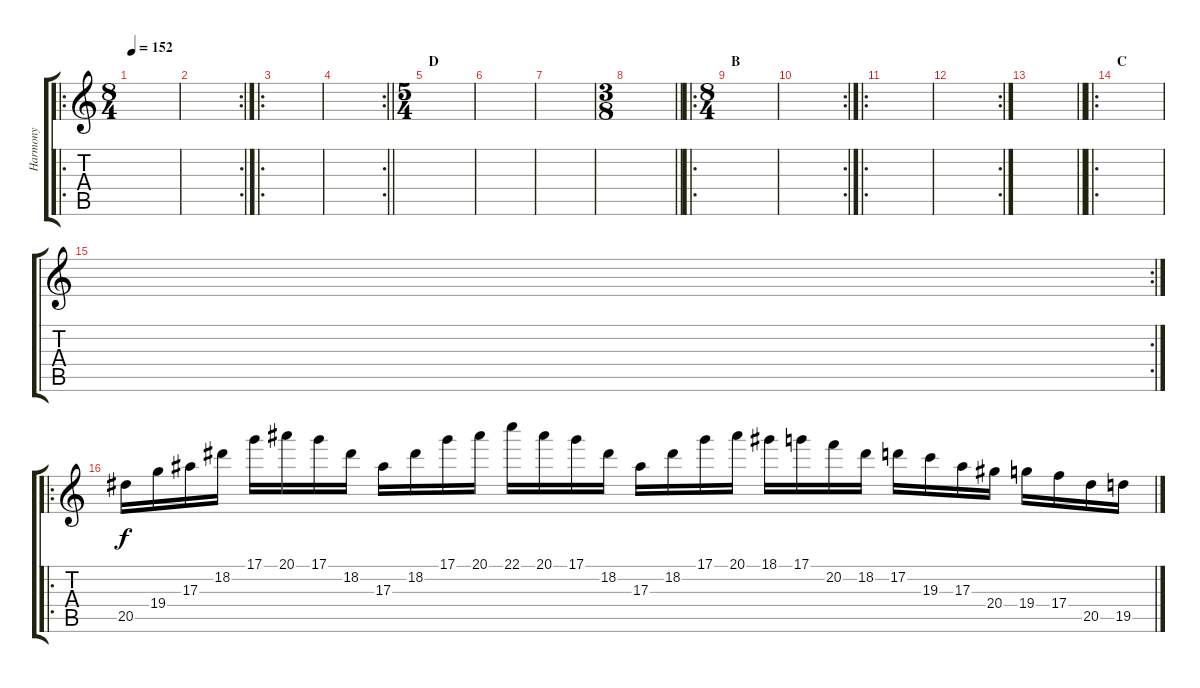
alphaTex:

\track ("Harmony" "Harmony") {instrument distortionguitar}
\staff {score tabs}
\tuning (D4 A3 F3 C3 G2 C2) {hide}
\ro
\ts (8 4)
\tempo 152
\clef g2
\ks c
|
\rc 2
|
\ro
|
\rc 2
\barLineRight lightlight
|
\ts (5 4)
\section ("" "D")
|
|
|
\ts (3 8)
\barLineRight lightlight
|
\ro
\ts (8 4)
\section ("" "B")
|
\rc 2
|
\ro
|
\rc 2
|
\barLineRight lightlight
|
\ro
\section ("" "C")
|
\rc 2
|
\ro
20.5.16 19.4.16 17.3.16 18.2.16 17.1.16 20.1.16 17.1.16 18.2.16 17.3.16 18.2.16 17.1.16 20.1.16 22.1.16 20.1.16 17.1.16 18.2.16 17.3.16 18.2.16 17.1.16 20.1.16 18.1.16 17.1.16 20.2.16 18.2.16 17.2.16 19.3.16 17.3.16 20.4.16 19.4.16 17.4.16 20.5.16 19.5.16
